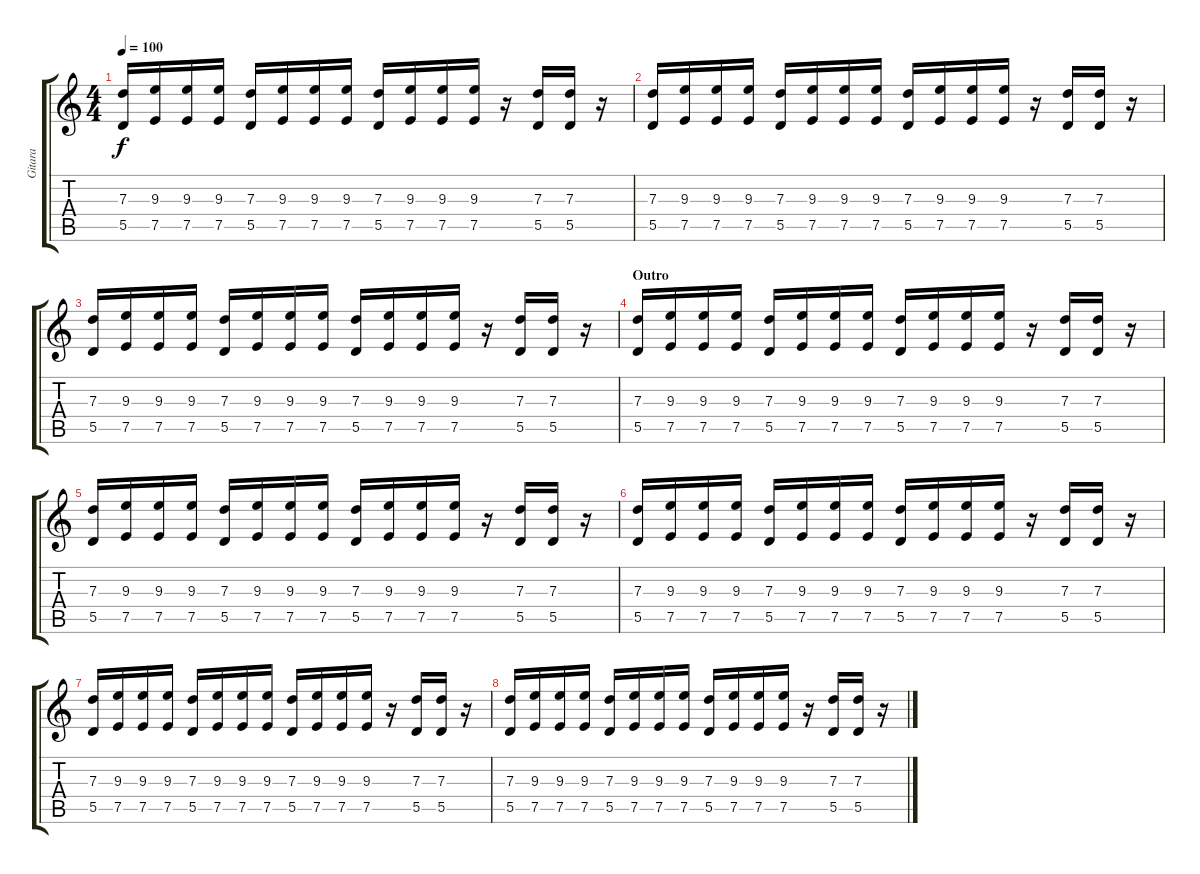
\track ("Gitara" "Gitara") {instrument distortionguitar}
\staff {score tabs}
\tuning (E4 B3 G3 D3 A2 E2) {hide}
\ts (4 4)
\tempo 100
\clef g2
\ks c
(7.3 5.5).16{dy f} (9.3 7.5).16 (9.3 7.5).16 (9.3 7.5).16 (7.3 5.5).16 (9.3 7.5).16 (9.3 7.5).16 (9.3 7.5).16 (7.3 5.5).16 (9.3 7.5).16 (9.3 7.5).16 (9.3 7.5).16 r.16 (7.3 5.5).16 (7.3 5.5).16 r.16 |
(7.3 5.5).16 (9.3 7.5).16 (9.3 7.5).16 (9.3 7.5).16 (7.3 5.5).16 (9.3 7.5).16 (9.3 7.5).16 (9.3 7.5).16 (7.3 5.5).16 (9.3 7.5).16 (9.3 7.5).16 (9.3 7.5).16 r.16 (7.3 5.5).16 (7.3 5.5).16 r.16 |
(7.3 5.5).16 (9.3 7.5).16 (9.3 7.5).16 (9.3 7.5).16 (7.3 5.5).16 (9.3 7.5).16 (9.3 7.5).16 (9.3 7.5).16 (7.3 5.5).16 (9.3 7.5).16 (9.3 7.5).16 (9.3 7.5).16 r.16 (7.3 5.5).16 (7.3 5.5).16 r.16 |
\section ("" "Outro")
(7.3 5.5).16{volume 0} (9.3 7.5).16 (9.3 7.5).16 (9.3 7.5).16 (7.3 5.5).16 (9.3 7.5).16 (9.3 7.5).16 (9.3 7.5).16 (7.3 5.5).16 (9.3 7.5).16 (9.3 7.5).16 (9.3 7.5).16 r.16 (7.3 5.5).16 (7.3 5.5).16 r.16 |
(7.3 5.5).16 (9.3 7.5).16 (9.3 7.5).16 (9.3 7.5).16 (7.3 5.5).16 (9.3 7.5).16 (9.3 7.5).16 (9.3 7.5).16 (7.3 5.5).16 (9.3 7.5).16 (9.3 7.5).16 (9.3 7.5).16 r.16 (7.3 5.5).16 (7.3 5.5).16 r.16 |
(7.3 5.5).16 (9.3 7.5).16 (9.3 7.5).16 (9.3 7.5).16 (7.3 5.5).16 (9.3 7.5).16 (9.3 7.5).16 (9.3 7.5).16 (7.3 5.5).16 (9.3 7.5).16 (9.3 7.5).16 (9.3 7.5).16 r.16 (7.3 5.5).16 (7.3 5.5).16 r.16 |
(7.3 5.5).16 (9.3 7.5).16 (9.3 7.5).16 (9.3 7.5).16 (7.3 5.5).16 (9.3 7.5).16 (9.3 7.5).16 (9.3 7.5).16 (7.3 5.5).16 (9.3 7.5).16 (9.3 7.5).16 (9.3 7.5).16 r.16 (7.3 5.5).16 (7.3 5.5).16 r.16 |
(7.3 5.5).16 (9.3 7.5).16 (9.3 7.5).16 (9.3 7.5).16 (7.3 5.5).16 (9.3 7.5).16 (9.3 7.5).16 (9.3 7.5).16 (7.3 5.5).16 (9.3 7.5).16 (9.3 7.5).16 (9.3 7.5).16 r.16 (7.3 5.5).16 (7.3 5.5).16 r.16
